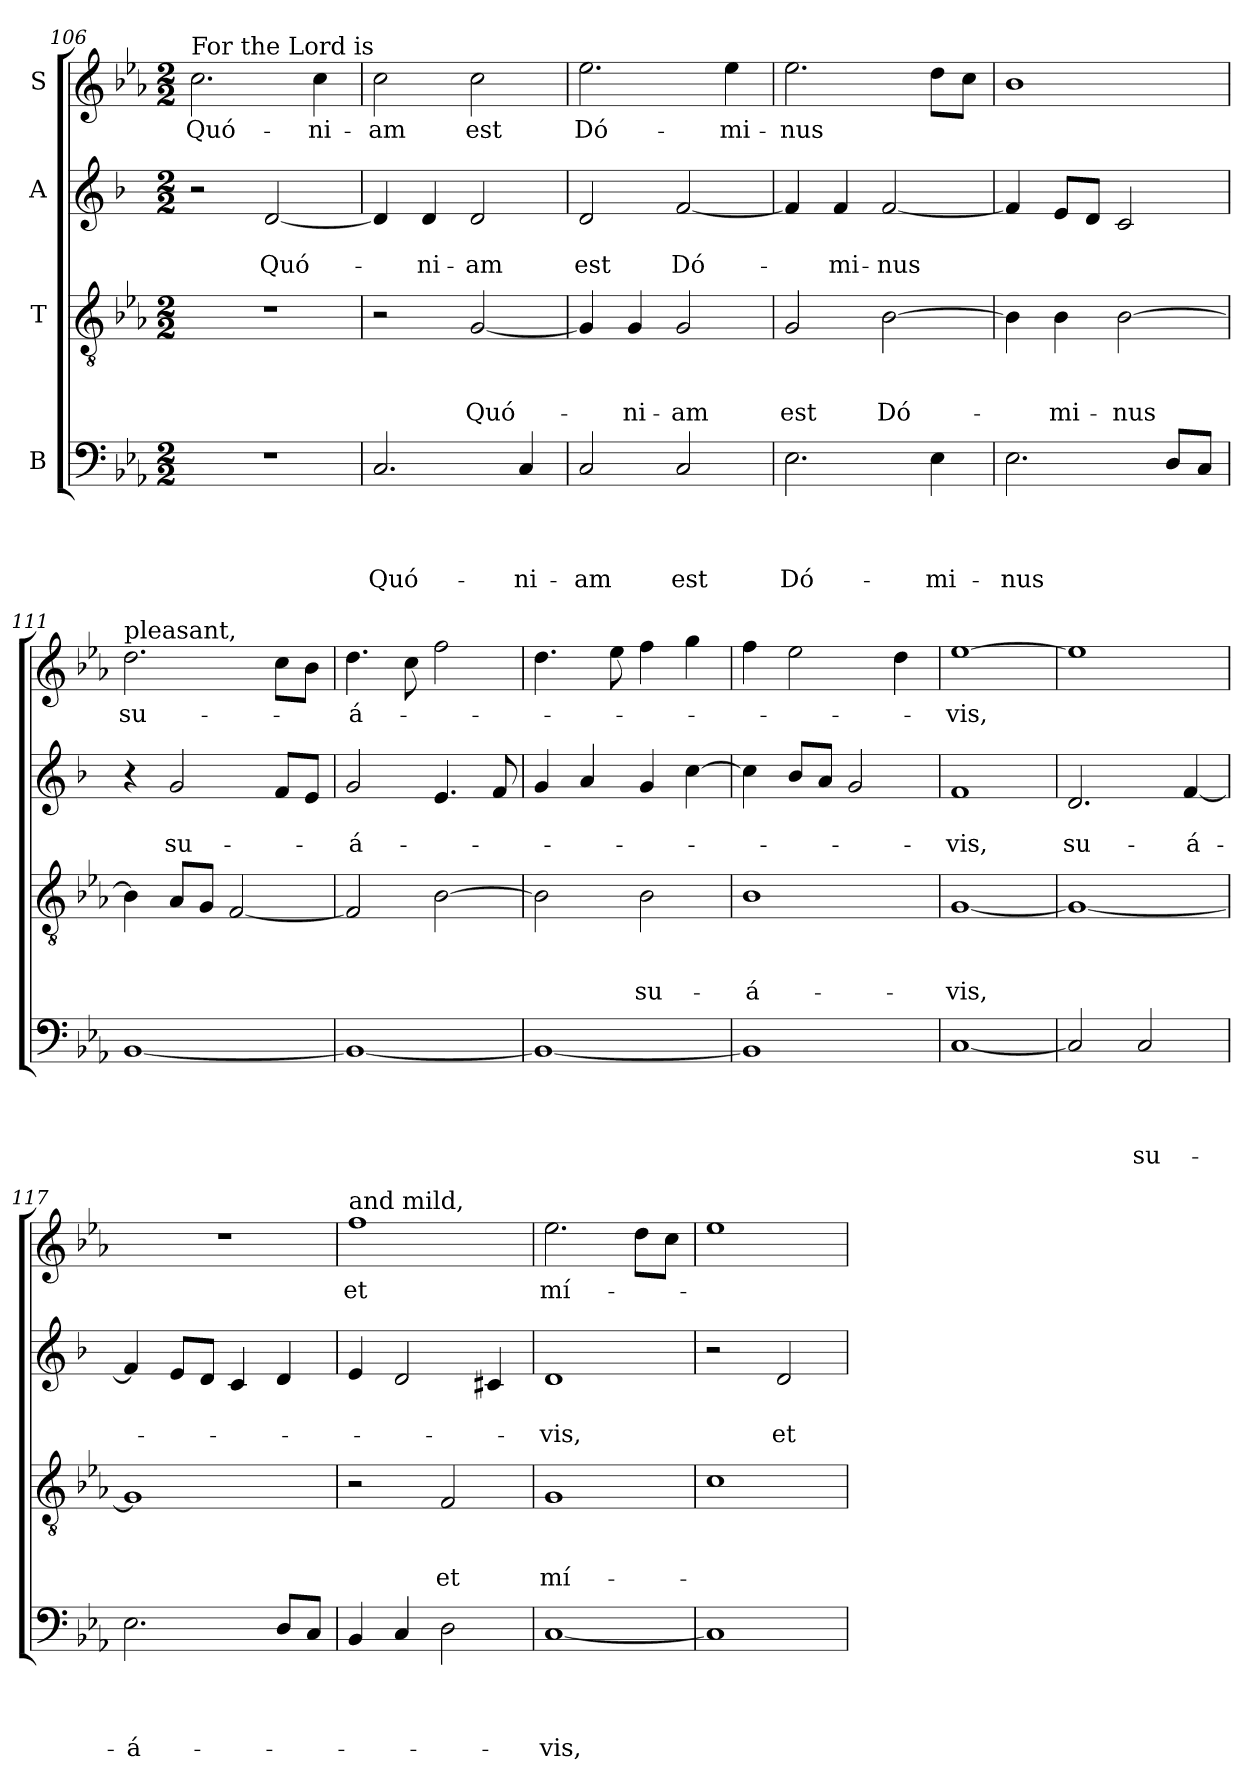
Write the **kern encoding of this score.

**kern	**text	**text	**text	**text	**kern	**text	**text	**text	**kern	**text	**text	**kern	**text
*part4	*part4	*part4	*part4	*part4	*part3	*part3	*part3	*part3	*part2	*part2	*part2	*part1	*part1
*staff4	*staff4	*staff4	*staff4	*staff4	*staff3	*staff3	*staff3	*staff3	*staff2	*staff2	*staff2	*staff1	*staff1
*I"B	*	*	*	*	*I"T	*	*	*	*I"A	*	*	*I"S	*
*clefF4	*	*	*	*	*clefGv2	*	*	*	*clefG2	*	*	*clefG2	*
*	*	*	*	*	*	*	*	*	*ITrd1c2	*	*	*	*
*k[b-e-a-]	*	*	*	*	*k[b-e-a-]	*	*	*	*k[b-e-a-]	*	*	*k[b-e-a-]	*
*E-:	*	*	*	*	*E-:	*	*	*	*E-:	*	*	*E-:	*
*M2/2	*	*	*	*	*M2/2	*	*	*	*M2/2	*	*	*M2/2	*
=106	=106	=106	=106	=106	=106	=106	=106	=106	=106	=106	=106	=106	=106
!	!	!	!	!	!	!	!	!	!	!	!	!LO:TX:a:t=For the Lord is	!
!	!	!	!	!	!	!	!	!	!	!	!	!	!LO:LY:b
1r	.	.	.	.	1r	.	.	.	2r	.	.	2.cc\	Quó-
!	!	!	!	!	!	!	!	!	!	!	!LO:LY:b	!	!
.	.	.	.	.	.	.	.	.	[2c/	.	Quó-	.	.
!	!	!	!	!	!	!	!	!	!	!	!	!	!LO:LY:b
.	.	.	.	.	.	.	.	.	.	.	.	4cc\	-ni-
=107	=107	=107	=107	=107	=107	=107	=107	=107	=107	=107	=107	=107	=107
!	!	!	!	!LO:LY:b	!	!	!	!	!	!	!	!	!LO:LY:b
2.C/	.	.	.	Quó-	2r	.	.	.	4c/]	.	.	2cc\	-am
!	!	!	!	!	!	!	!	!	!	!	!LO:LY:b	!	!
.	.	.	.	.	.	.	.	.	4c/	.	-ni-	.	.
!	!	!	!	!	!	!	!	!LO:LY:b	!	!	!LO:LY:b	!	!LO:LY:b
.	.	.	.	.	[2G/	.	.	Quó-	2c/	.	-am	2cc\	est
!	!	!	!	!LO:LY:b	!	!	!	!	!	!	!	!	!
4C/	.	.	.	-ni-	.	.	.	.	.	.	.	.	.
=108	=108	=108	=108	=108	=108	=108	=108	=108	=108	=108	=108	=108	=108
!	!	!	!	!LO:LY:b	!	!	!	!	!	!	!LO:LY:b	!	!LO:LY:b
2C/	.	.	.	-am	4G/]	.	.	.	2c/	.	est	2.ee-\	Dó-
!	!	!	!	!	!	!	!	!LO:LY:b	!	!	!	!	!
.	.	.	.	.	4G/	.	.	-ni-	.	.	.	.	.
!	!	!	!	!LO:LY:b	!	!	!	!LO:LY:b	!	!	!LO:LY:b	!	!
2C/	.	.	.	est	2G/	.	.	-am	[2e-/	.	Dó-	.	.
!	!	!	!	!	!	!	!	!	!	!	!	!	!LO:LY:b
.	.	.	.	.	.	.	.	.	.	.	.	4ee-\	-mi-
=109	=109	=109	=109	=109	=109	=109	=109	=109	=109	=109	=109	=109	=109
!	!	!	!	!LO:LY:b	!	!	!	!LO:LY:b	!	!	!	!	!LO:LY:b
2.E-\	.	.	.	Dó-	2G/	.	.	est	4e-/]	.	.	2.ee-\	-nus
!	!	!	!	!	!	!	!	!	!	!	!LO:LY:b	!	!
.	.	.	.	.	.	.	.	.	4e-/	.	-mi-	.	.
!	!	!	!	!	!	!	!	!LO:LY:b	!	!	!LO:LY:b	!	!
.	.	.	.	.	[2B-\	.	.	Dó-	[2e-/	.	-nus	.	.
!	!	!	!	!LO:LY:b	!	!	!	!	!	!	!	!	!
4E-\	.	.	.	-mi-	.	.	.	.	.	.	.	8dd\L	.
.	.	.	.	.	.	.	.	.	.	.	.	8cc\J	.
!!LO:PB:g=z
=110	=110	=110	=110	=110	=110	=110	=110	=110	=110	=110	=110	=110	=110
!	!	!	!	!LO:LY:b	!	!	!	!	!	!	!	!	!
2.E-\	.	.	.	-nus	4B-\]	.	.	.	4e-/]	.	.	1b-	.
!	!	!	!	!	!	!	!	!LO:LY:b	!	!	!	!	!
.	.	.	.	.	4B-\	.	.	-mi-	8d/L	.	.	.	.
.	.	.	.	.	.	.	.	.	8c/J	.	.	.	.
!	!	!	!	!	!	!	!	!LO:LY:b	!	!	!	!	!
.	.	.	.	.	[2B-\	.	.	-nus	2B-/	.	.	.	.
8D/L	.	.	.	.	.	.	.	.	.	.	.	.	.
8C/J	.	.	.	.	.	.	.	.	.	.	.	.	.
=111	=111	=111	=111	=111	=111	=111	=111	=111	=111	=111	=111	=111	=111
!	!	!	!	!	!	!	!	!	!	!	!	!LO:TX:a:t=pleasant,	!
!	!	!	!	!	!	!	!	!	!	!	!	!	!LO:LY:b
[1BB-	.	.	.	.	4B-\]	.	.	.	4r	.	.	2.dd\	su-
!	!	!	!	!	!	!	!	!	!	!	!LO:LY:b	!	!
.	.	.	.	.	8A-/L	.	.	.	2f/	.	su-	.	.
.	.	.	.	.	8G/J	.	.	.	.	.	.	.	.
.	.	.	.	.	[2F/	.	.	.	.	.	.	.	.
.	.	.	.	.	.	.	.	.	8e-/L	.	.	8cc\L	.
.	.	.	.	.	.	.	.	.	8d/J	.	.	8b-\J	.
=112	=112	=112	=112	=112	=112	=112	=112	=112	=112	=112	=112	=112	=112
!	!	!	!	!	!	!	!	!	!	!	!LO:LY:b	!	!LO:LY:b
1BB-_	.	.	.	.	2F/]	.	.	.	2f/	.	-á-	4.dd\	-á-
.	.	.	.	.	.	.	.	.	.	.	.	8cc\	.
.	.	.	.	.	[2B-\	.	.	.	4.d/	.	.	2ff\	.
.	.	.	.	.	.	.	.	.	8e-/	.	.	.	.
=113	=113	=113	=113	=113	=113	=113	=113	=113	=113	=113	=113	=113	=113
1BB-_	.	.	.	.	2B-\]	.	.	.	4f/	.	.	4.dd\	.
.	.	.	.	.	.	.	.	.	4g/	.	.	.	.
.	.	.	.	.	.	.	.	.	.	.	.	8ee-\	.
!	!	!	!	!	!	!	!	!LO:LY:b	!	!	!	!	!
.	.	.	.	.	2B-\	.	.	su-	4f/	.	.	4ff\	.
.	.	.	.	.	.	.	.	.	[4b-\	.	.	4gg\	.
=114	=114	=114	=114	=114	=114	=114	=114	=114	=114	=114	=114	=114	=114
!	!	!	!	!	!	!	!	!LO:LY:b	!	!	!	!	!
1BB-]	.	.	.	.	1B-	.	.	-á-	4b-\]	.	.	4ff\	.
.	.	.	.	.	.	.	.	.	8a-/L	.	.	2ee-\	.
.	.	.	.	.	.	.	.	.	8g/J	.	.	.	.
.	.	.	.	.	.	.	.	.	2f/	.	.	.	.
.	.	.	.	.	.	.	.	.	.	.	.	4dd\	.
=115	=115	=115	=115	=115	=115	=115	=115	=115	=115	=115	=115	=115	=115
!	!	!	!	!	!	!	!	!LO:LY:b	!	!	!LO:LY:b	!	!LO:LY:b
[1C	.	.	.	.	[1G	.	.	-vis,	1e-	.	-vis,	[1ee-	-vis,
!!LO:LB:g=z
=116	=116	=116	=116	=116	=116	=116	=116	=116	=116	=116	=116	=116	=116
!	!	!	!	!	!	!	!	!	!	!	!LO:LY:b	!	!
2C/]	.	.	.	.	1G_	.	.	.	2.c/	.	su-	1ee-]	.
!	!	!	!	!LO:LY:b	!	!	!	!	!	!	!	!	!
2C/	.	.	.	su-	.	.	.	.	.	.	.	.	.
!	!	!	!	!	!	!	!	!	!	!	!LO:LY:b	!	!
.	.	.	.	.	.	.	.	.	[4e-/	.	-á-	.	.
=117	=117	=117	=117	=117	=117	=117	=117	=117	=117	=117	=117	=117	=117
!	!	!	!	!LO:LY:b	!	!	!	!	!	!	!	!	!
2.E-\	.	.	.	-á-	1G]	.	.	.	4e-/]	.	.	1r	.
.	.	.	.	.	.	.	.	.	8d/L	.	.	.	.
.	.	.	.	.	.	.	.	.	8c/J	.	.	.	.
.	.	.	.	.	.	.	.	.	4B-/	.	.	.	.
8D/L	.	.	.	.	.	.	.	.	4c/	.	.	.	.
8C/J	.	.	.	.	.	.	.	.	.	.	.	.	.
=118	=118	=118	=118	=118	=118	=118	=118	=118	=118	=118	=118	=118	=118
!	!	!	!	!	!	!	!	!	!	!	!	!LO:TX:a:t=and mild,	!
!	!	!	!	!	!	!	!	!	!	!	!	!	!LO:LY:b
4BB-/	.	.	.	.	2r	.	.	.	4d/	.	.	1ff	et
4C/	.	.	.	.	.	.	.	.	2c/	.	.	.	.
!	!	!	!	!	!	!	!	!LO:LY:b	!	!	!	!	!
2D\	.	.	.	.	2F/	.	.	et	.	.	.	.	.
.	.	.	.	.	.	.	.	.	4B/	.	.	.	.
=119	=119	=119	=119	=119	=119	=119	=119	=119	=119	=119	=119	=119	=119
!	!	!	!	!LO:LY:b	!	!	!	!LO:LY:b	!	!	!LO:LY:b	!	!LO:LY:b
[1C	.	.	.	-vis,	1G	.	.	mí-	1c	.	-vis,	2.ee-\	mí-
.	.	.	.	.	.	.	.	.	.	.	.	8dd\L	.
.	.	.	.	.	.	.	.	.	.	.	.	8cc\J	.
=120	=120	=120	=120	=120	=120	=120	=120	=120	=120	=120	=120	=120	=120
1C]	.	.	.	.	1c	.	.	.	2r	.	.	1ee-	.
!	!	!	!	!	!	!	!	!	!	!	!LO:LY:b	!	!
.	.	.	.	.	.	.	.	.	2c/	.	et	.	.
=	=	=	=	=	=	=	=	=	=	=	=	=	=
*-	*-	*-	*-	*-	*-	*-	*-	*-	*-	*-	*-	*-	*-
